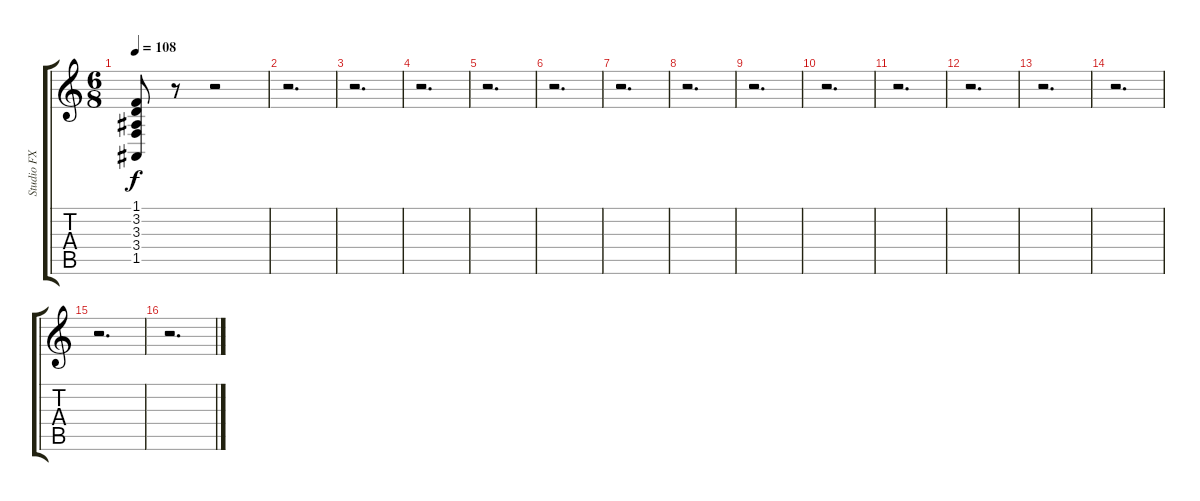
\track ("Studio FX III (Choir)" "Studio FX ") {instrument choiraahs}
\staff {score tabs}
\tuning (E4 B3 G3 D3 A2 E2) {hide}
\ts (6 8)
\tempo 108
\clef g2
\ks c
(1.1{t} 3.2{t} 3.3{t} 3.4{t} 1.5{t}).8{dy f} r.8 r.2 |
r.2{d} |
r.2{d} |
r.2{d} |
r.2{d} |
r.2{d} |
r.2{d} |
r.2{d} |
r.2{d} |
r.2{d} |
r.2{d} |
r.2{d} |
r.2{d} |
r.2{d} |
r.2{d} |
r.2{d}
